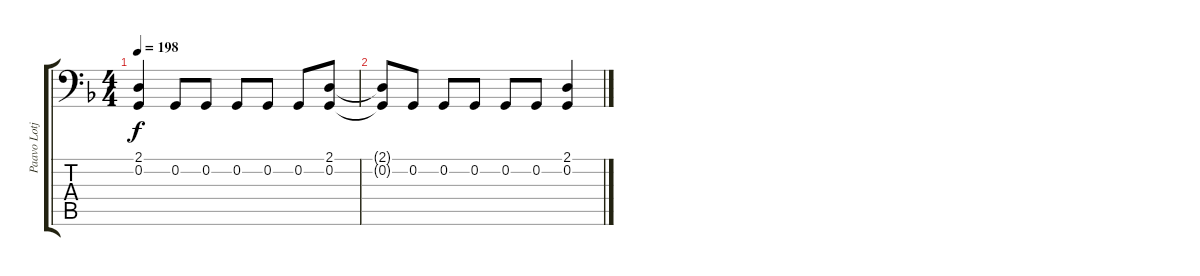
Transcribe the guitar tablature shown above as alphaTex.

\track ("Paavo Lotjonen - Bass Cello" "Paavo Lotj") {instrument cello}
\staff {score tabs}
\tuning (C3 G2 D2 A1 E1 B0) {hide}
\ts (4 4)
\tempo 198
\clef f4
\ks f
(2.1 0.2).4{dy f} 0.2.8 0.2.8 0.2.8 0.2.8 0.2.8 (2.1 0.2).8 |
(2.1{t} 0.2{t}).8 0.2.8 0.2.8 0.2.8 0.2.8 0.2.8 (2.1 0.2).4
